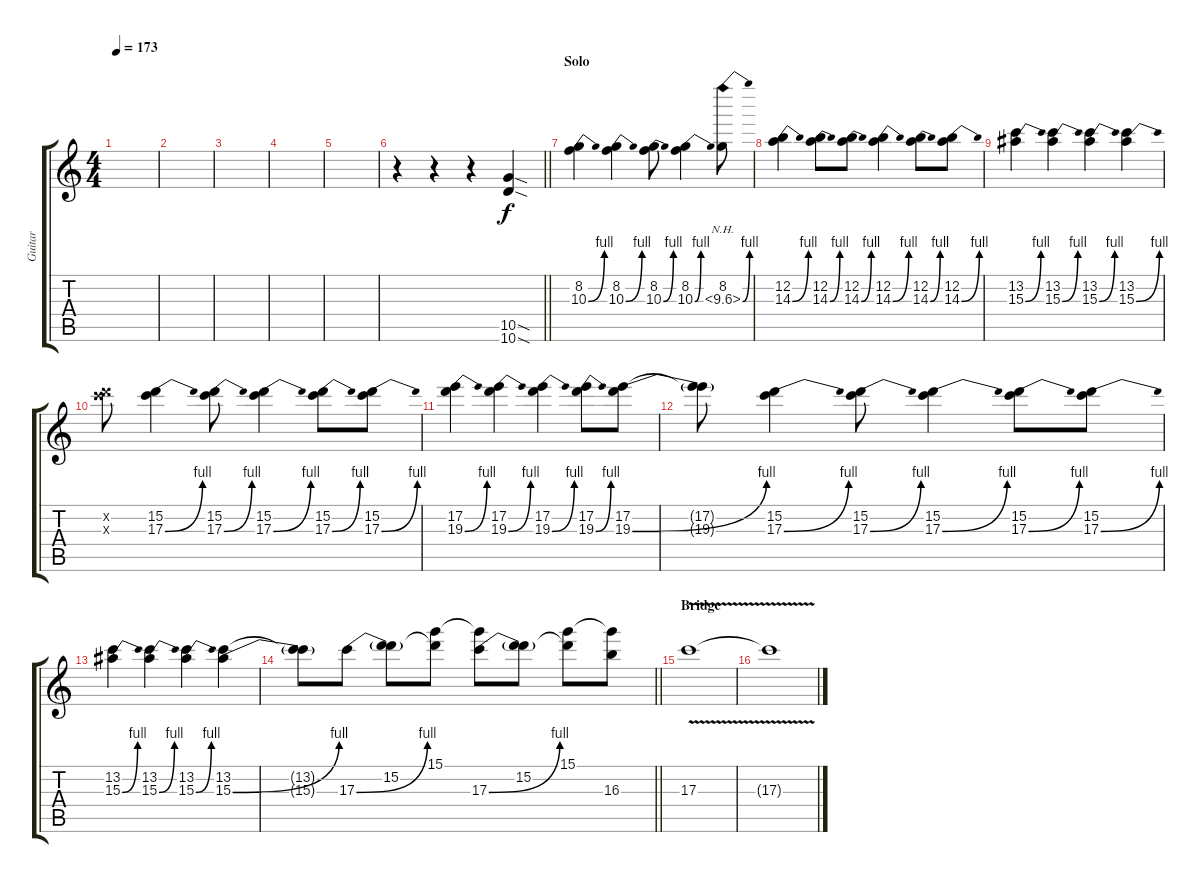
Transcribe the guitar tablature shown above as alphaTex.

\track ("Guitar" "Guitar") {instrument distortionguitar}
\staff {score tabs}
\tuning (E4 B3 G3 D3 A2 E2) {hide}
\ts (4 4)
\tempo 173
\clef g2
\ks c
|
|
|
|
|
\barLineRight lightlight
r.4 r.4 r.4 (10.5{sod} 10.6{sod}).4 |
\section ("" "Solo")
(8.2 10.3{be (bend 0 0 60 4)}).4 (8.2 10.3{be (bend 0 0 60 4)}).4 (8.2 10.3{be (bend 0 0 60 4)}).8 (8.2 10.3{be (bend 0 0 60 4)}).4 (8.2 10.3{be (bend 0 0 60 4) nh}).8 |
(12.2 14.3{be (bend 0 0 60 4)}).4 (12.2 14.3{be (bend 0 0 60 4)}).8 (12.2 14.3{be (bend 0 0 60 4)}).8 (12.2 14.3{be (bend 0 0 60 4)}).4 (12.2 14.3{be (bend 0 0 60 4)}).8 (12.2 14.3{be (bend 0 0 60 4)}).8 |
(13.2 15.3{be (bend 0 0 60 4)}).4 (13.2 15.3{be (bend 0 0 60 4)}).4 (13.2 15.3{be (bend 0 0 60 4)}).4 (13.2 15.3{be (bend 0 0 60 4)}).4 |
(15.2{x} 17.3{x}).8 (15.2 17.3{be (bend 0 0 60 4)}).4 (15.2 17.3{be (bend 0 0 60 4)}).8 (15.2 17.3{be (bend 0 0 60 4)}).4 (15.2 17.3{be (bend 0 0 60 4)}).8 (15.2 17.3{be (bend 0 0 60 4)}).8 |
(17.2 19.3{be (bend 0 0 60 4)}).4 (17.2 19.3{be (bend 0 0 60 4)}).4 (17.2 19.3{be (bend 0 0 60 4)}).4 (17.2 19.3{be (bend 0 0 60 4)}).8 (17.2 19.3{be (bend 0 0 60 4)}).8 |
(17.2{t} 19.3{t}).8 (15.2 17.3{be (bend 0 0 60 4)}).4 (15.2 17.3{be (bend 0 0 60 4)}).8 (15.2 17.3{be (bend 0 0 60 4)}).4 (15.2 17.3{be (bend 0 0 60 4)}).8 (15.2 17.3{be (bend 0 0 60 4)}).8 |
(13.2 15.3{be (bend 0 0 60 4)}).4 (13.2 15.3{be (bend 0 0 60 4)}).4 (13.2 15.3{be (bend 0 0 60 4)}).4 (13.2 15.3{be (bend 0 0 60 4)}).4 |
\barLineRight lightlight
(13.2{t} 15.3{t}).8 17.3{be (bend 0 0 60 4)}.8 (15.2 17.3{t}).8 (15.1 15.2{t}).8 (15.1{t} 17.3{be (bend 0 0 60 4)}).8 (15.2 17.3{t}).8 (15.1 15.2{t}).8 (15.1{t} 16.3).8 |
\section ("" "Bridge")
17.3{v}.1{volume 3} |
17.3{t}.1
